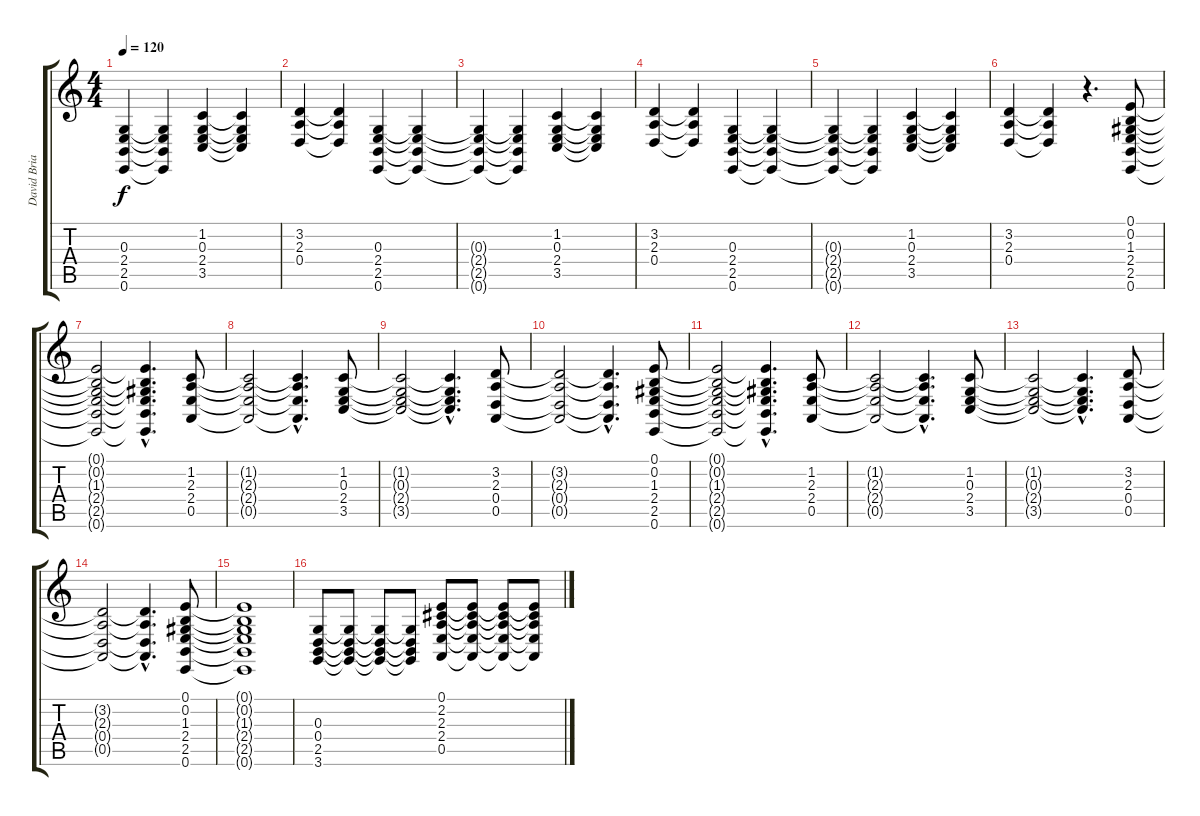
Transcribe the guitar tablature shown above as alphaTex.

\track ("David Brian" "David Bria") {instrument synthstrings2}
\staff {score tabs}
\tuning (E4 B3 G3 D3 A2 E2) {hide}
\ts (4 4)
\tempo 120
\clef g2
\ks c
(0.3{t} 2.4{t} 2.5{t} 0.6{t}).4{dy f} (0.3{t} 2.4{t} 2.5{t} 0.6{t}).4 (1.2 0.3 2.4 3.5).4 (1.2{t} 0.3{t} 2.4{t} 3.5{t}).4 |
(3.2 2.3 0.4).4 (3.2{t} 2.3{t} 0.4{t}).4 (0.3 2.4 2.5 0.6).4 (0.3{t} 2.4{t} 2.5{t} 0.6{t}).4 |
(0.3{t} 2.4{t} 2.5{t} 0.6{t}).4 (0.3{t} 2.4{t} 2.5{t} 0.6{t}).4 (1.2 0.3 2.4 3.5).4 (1.2{t} 0.3{t} 2.4{t} 3.5{t}).4 |
(3.2 2.3 0.4).4 (3.2{t} 2.3{t} 0.4{t}).4 (0.3 2.4 2.5 0.6).4 (0.3{t} 2.4{t} 2.5{t} 0.6{t}).4 |
(0.3{t} 2.4{t} 2.5{t} 0.6{t}).4 (0.3{t} 2.4{t} 2.5{t} 0.6{t}).4 (1.2 0.3 2.4 3.5).4 (1.2{t} 0.3{t} 2.4{t} 3.5{t}).4 |
(3.2 2.3 0.4).4 (3.2{t} 2.3{t} 0.4{t}).4 r.4{d} (0.1 0.2 1.3 2.4 2.5 0.6).8 |
(0.1{t} 0.2{t} 1.3{t} 2.4{t} 2.5{t} 0.6{t}).2 (0.1{hac t} 0.2{hac t} 1.3{hac t} 2.4{hac t} 2.5{hac t} 0.6{hac t}).4{d} (1.2 2.3 2.4 0.5).8 |
(1.2{t} 2.3{t} 2.4{t} 0.5{t}).2 (1.2{hac t} 2.3{hac t} 2.4{hac t} 0.5{hac t}).4{d} (1.2 0.3 2.4 3.5).8 |
(1.2{t} 0.3{t} 2.4{t} 3.5{t}).2 (1.2{hac t} 0.3{hac t} 2.4{hac t} 3.5{hac t}).4{d} (3.2 2.3 0.4 0.5).8 |
(3.2{t} 2.3{t} 0.4{t} 0.5{t}).2 (3.2{hac t} 2.3{hac t} 0.4{hac t} 0.5{hac t}).4{d} (0.1 0.2 1.3 2.4 2.5 0.6).8 |
(0.1{t} 0.2{t} 1.3{t} 2.4{t} 2.5{t} 0.6{t}).2 (0.1{hac t} 0.2{hac t} 1.3{hac t} 2.4{hac t} 2.5{hac t} 0.6{hac t}).4{d} (1.2 2.3 2.4 0.5).8 |
(1.2{t} 2.3{t} 2.4{t} 0.5{t}).2 (1.2{hac t} 2.3{hac t} 2.4{hac t} 0.5{hac t}).4{d} (1.2 0.3 2.4 3.5).8 |
(1.2{t} 0.3{t} 2.4{t} 3.5{t}).2 (1.2{hac t} 0.3{hac t} 2.4{hac t} 3.5{hac t}).4{d} (3.2 2.3 0.4 0.5).8 |
(3.2{t} 2.3{t} 0.4{t} 0.5{t}).2 (3.2{hac t} 2.3{hac t} 0.4{hac t} 0.5{hac t}).4{d} (0.1 0.2 1.3 2.4 2.5 0.6).8 |
(0.1{t} 0.2{t} 1.3{t} 2.4{t} 2.5{t} 0.6{t}).1 |
(0.3 0.4 2.5 3.6).8 (0.3{t} 0.4{t} 2.5{t} 3.6{t}).8 (0.3{t} 0.4{t} 2.5{t} 3.6{t}).8 (0.3{t} 0.4{t} 2.5{t} 3.6{t}).8 (0.1 2.2 2.3 2.4 0.5).8 (0.1{t} 2.2{t} 2.3{t} 2.4{t} 0.5{t}).8 (0.1{t} 2.2{t} 2.3{t} 2.4{t} 0.5{t}).8 (0.1{t} 2.2{t} 2.3{t} 2.4{t} 0.5{t}).8
